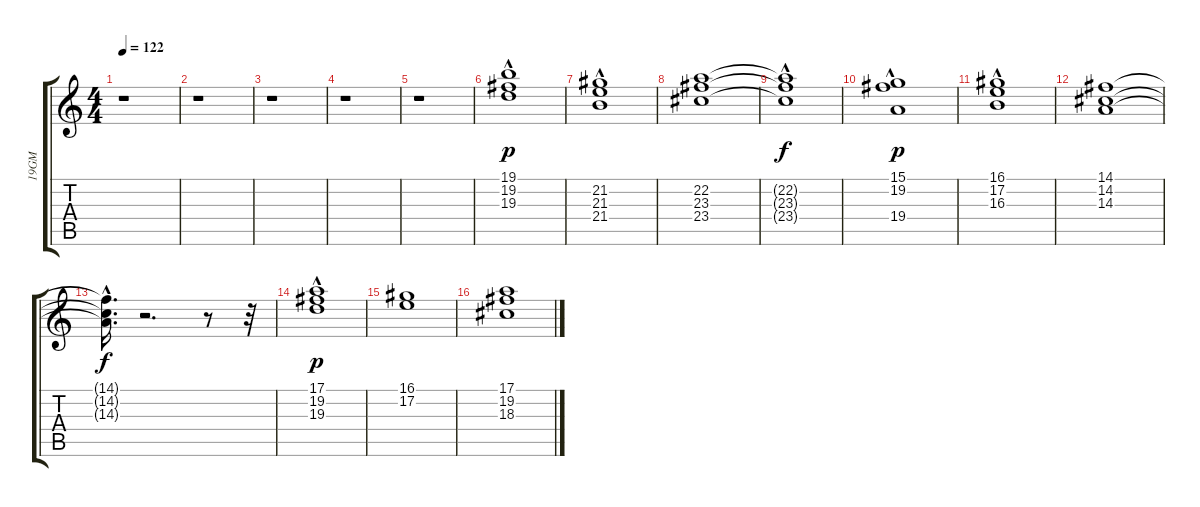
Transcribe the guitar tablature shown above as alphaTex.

\track ("19GM" "19GM") {instrument rockorgan}
\staff {score tabs}
\tuning (E4 B3 G3 D3 A2 E2) {hide}
\ts (4 4)
\tempo 122
\clef g2
\ks c
r.1{dy f} |
r.1 |
r.1 |
r.1 |
r.1 |
(19.1 19.2 19.3{hac}).1{dy p} |
(21.2 21.3{hac} 21.4{hac}).1 |
(22.2 23.3 23.4).1 |
(22.2{t} 23.3{hac t} 23.4{hac t}).1{dy f} |
(15.1 19.2 19.4{hac}).1{dy p} |
(16.1 17.2{hac} 16.3{hac}).1 |
(14.1 14.2 14.3).1 |
(14.1{t} 14.2{hac t} 14.3{hac t}).16{d dy f} r.2{d} r.8 r.32 |
(17.1 19.2{hac} 19.3{hac}).1{dy p} |
(16.1 17.2).1 |
(17.1 19.2 18.3).1
